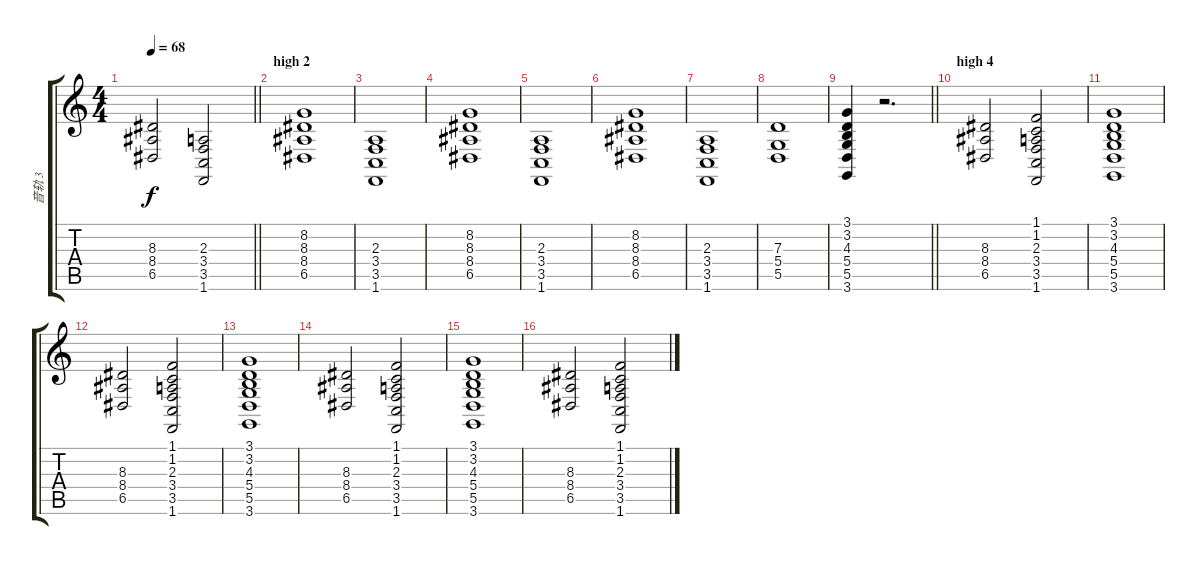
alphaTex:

\track ("音轨 3" "音轨 3") {instrument stringensemble1}
\staff {score tabs}
\tuning (E4 B3 G3 D3 A2 E2) {hide}
\ts (4 4)
\tempo 68
\clef g2
\barLineRight lightlight
\ks c
(8.3 8.4 6.5).2{dy f} (2.3 3.4 3.5 1.6).2 |
\section ("" "high 2")
(8.2 8.3 8.4 6.5).1 |
(2.3 3.4 3.5 1.6).1 |
(8.2 8.3 8.4 6.5).1 |
(2.3 3.4 3.5 1.6).1 |
(8.2 8.3 8.4 6.5).1 |
(2.3 3.4 3.5 1.6).1 |
(7.3 5.4 5.5).1 |
\barLineRight lightlight
(3.1 3.2 4.3 5.4 5.5 3.6).4 r.2{d} |
\section ("" "high 4")
(8.3 8.4 6.5).2 (1.1 1.2 2.3 3.4 3.5 1.6).2 |
(3.1 3.2 4.3 5.4 5.5 3.6).1 |
(8.3 8.4 6.5).2 (1.1 1.2 2.3 3.4 3.5 1.6).2 |
(3.1 3.2 4.3 5.4 5.5 3.6).1 |
(8.3 8.4 6.5).2 (1.1 1.2 2.3 3.4 3.5 1.6).2 |
(3.1 3.2 4.3 5.4 5.5 3.6).1 |
(8.3 8.4 6.5).2 (1.1 1.2 2.3 3.4 3.5 1.6).2
